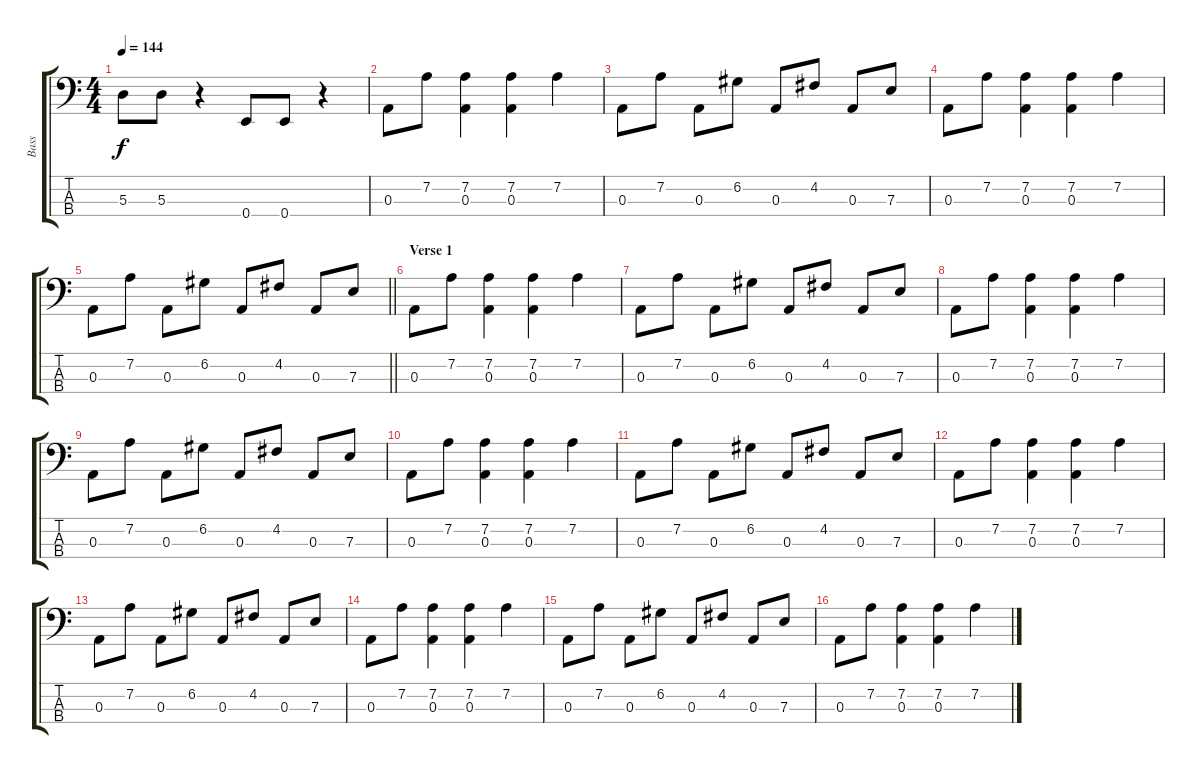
\track ("Bass" "Bass") {instrument electricbasspick}
\staff {score tabs}
\tuning (G2 D2 A1 E1) {hide}
\ts (4 4)
\tempo 144
\clef f4
\ks c
5.3.8{dy f} 5.3.8 r.4 0.4.8 0.4.8 r.4 |
0.3.8 7.2.8 (7.2 0.3).4 (7.2 0.3).4 7.2.4 |
0.3.8 7.2.8 0.3.8 6.2.8 0.3.8 4.2.8 0.3.8 7.3.8 |
0.3.8 7.2.8 (7.2 0.3).4 (7.2 0.3).4 7.2.4 |
\barLineRight lightlight
0.3.8 7.2.8 0.3.8 6.2.8 0.3.8 4.2.8 0.3.8 7.3.8 |
\section ("" "Verse 1")
0.3.8 7.2.8 (7.2 0.3).4 (7.2 0.3).4 7.2.4 |
0.3.8 7.2.8 0.3.8 6.2.8 0.3.8 4.2.8 0.3.8 7.3.8 |
0.3.8 7.2.8 (7.2 0.3).4 (7.2 0.3).4 7.2.4 |
0.3.8 7.2.8 0.3.8 6.2.8 0.3.8 4.2.8 0.3.8 7.3.8 |
0.3.8 7.2.8 (7.2 0.3).4 (7.2 0.3).4 7.2.4 |
0.3.8 7.2.8 0.3.8 6.2.8 0.3.8 4.2.8 0.3.8 7.3.8 |
0.3.8 7.2.8 (7.2 0.3).4 (7.2 0.3).4 7.2.4 |
0.3.8 7.2.8 0.3.8 6.2.8 0.3.8 4.2.8 0.3.8 7.3.8 |
0.3.8 7.2.8 (7.2 0.3).4 (7.2 0.3).4 7.2.4 |
0.3.8 7.2.8 0.3.8 6.2.8 0.3.8 4.2.8 0.3.8 7.3.8 |
0.3.8 7.2.8 (7.2 0.3).4 (7.2 0.3).4 7.2.4
